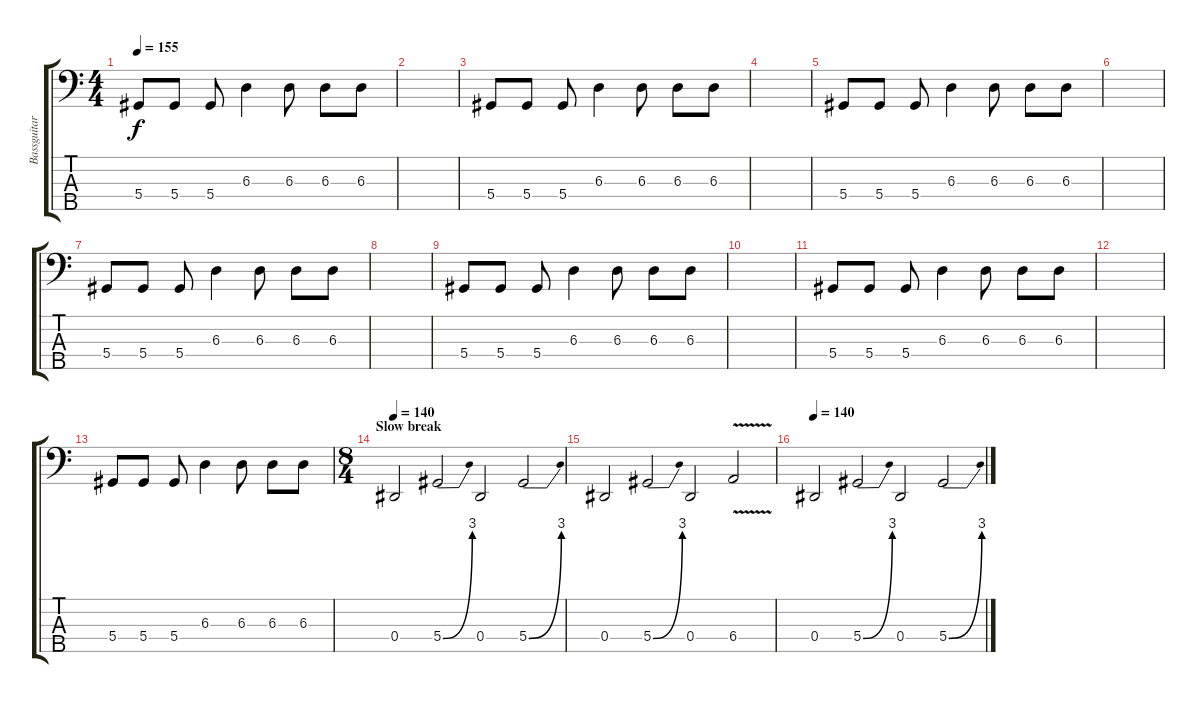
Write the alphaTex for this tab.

\track ("Bassguitar" "Bassguitar") {instrument electricbassfinger}
\staff {score tabs}
\tuning (Gb2 Db2 Ab1 Eb1 B0) {hide}
\ts (4 4)
\tempo 155
\clef f4
\ks c
5.4.8{dy f} 5.4.8 5.4.8 6.3.4 6.3.8 6.3.8 6.3.8 |
|
5.4.8 5.4.8 5.4.8 6.3.4 6.3.8 6.3.8 6.3.8 |
|
5.4.8 5.4.8 5.4.8 6.3.4 6.3.8 6.3.8 6.3.8 |
|
5.4.8 5.4.8 5.4.8 6.3.4 6.3.8 6.3.8 6.3.8 |
|
5.4.8 5.4.8 5.4.8 6.3.4 6.3.8 6.3.8 6.3.8 |
|
5.4.8 5.4.8 5.4.8 6.3.4 6.3.8 6.3.8 6.3.8 |
|
5.4.8 5.4.8 5.4.8 6.3.4 6.3.8 6.3.8 6.3.8 |
\ts (8 4)
\section ("" "Slow break")
\tempo 140
0.4.2 5.4{be (bend 0 0 60 12)}.2 0.4.2 5.4{be (bend 0 0 60 12)}.2 |
0.4.2 5.4{be (bend 0 0 60 12)}.2 0.4.2 6.4{v}.2 |
\tempo 140
0.4.2 5.4{be (bend 0 0 60 12)}.2 0.4.2 5.4{be (bend 0 0 60 12)}.2
